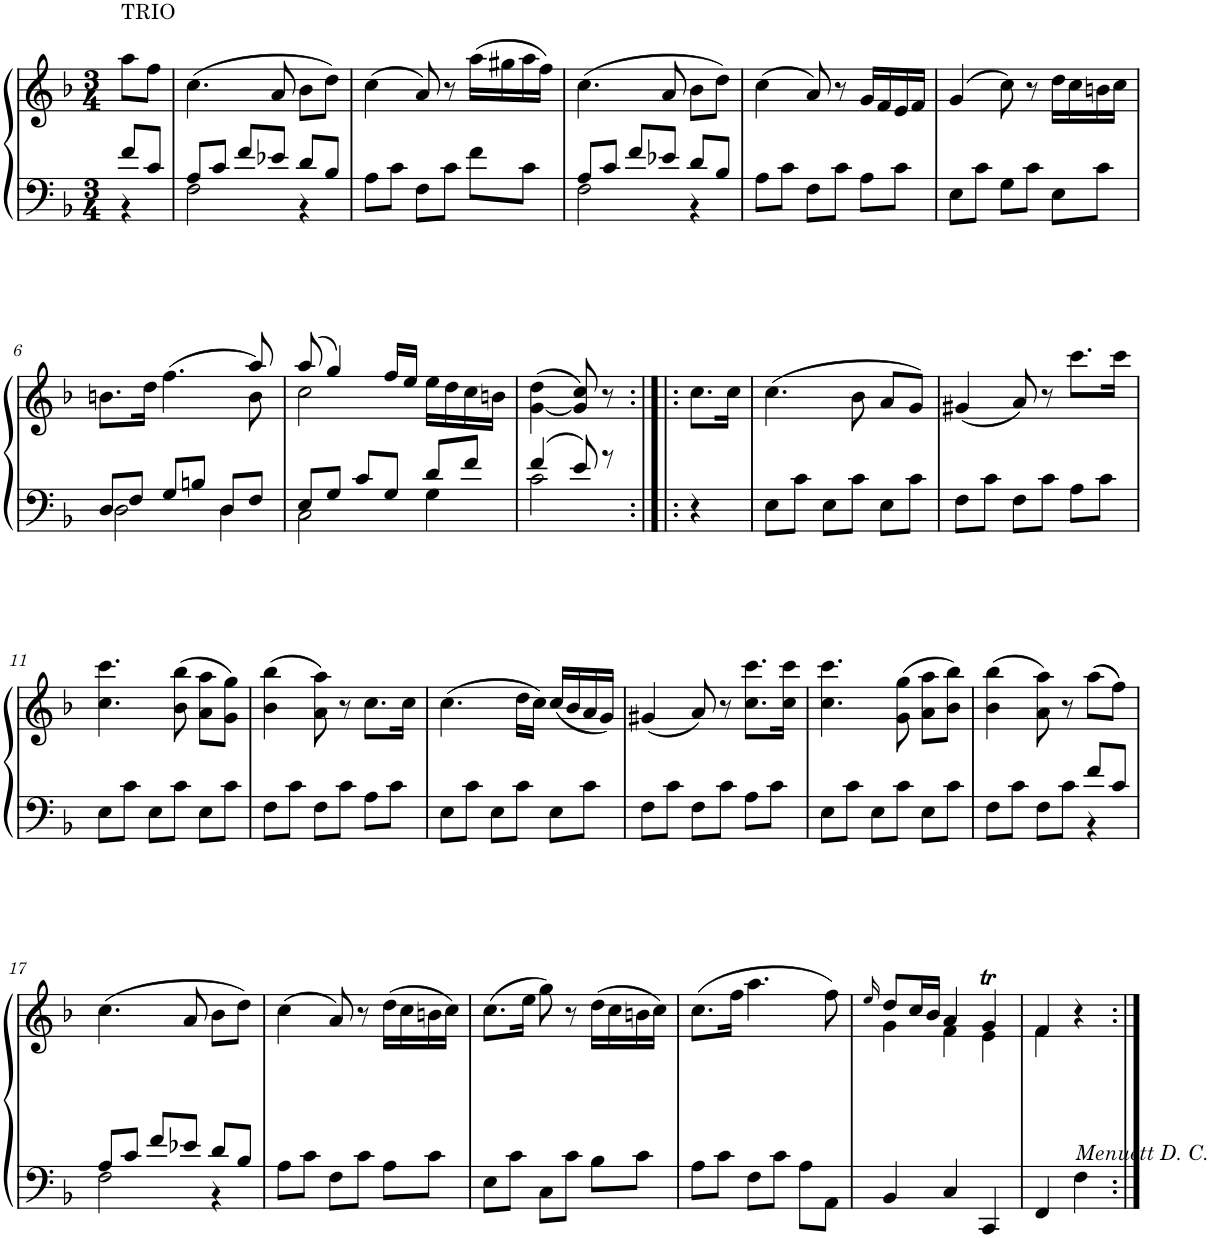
**kern	**kern
*part1	*part1
*staff2	*staff1
*I"Piano	*
*I'Pno.	*
*clefF4	*clefG2
*k[b-]	*k[b-]
*M3/4	*M3/4
=	=
*^	*
!	!	!LO:TX:a:t=TRIO
8f/L	4r	8aa\L
8c/J	.	8ff\J
=1	=1	=1
8A/L	2F\	(4.cc\
8c/J	.	.
8f/L	.	.
8e-X/J	.	8a/
8d/L	4r	8b-\L
8B-/J	.	8dd\J)
*v	*v	*
=2	=2
8A\L	(4cc\
8c\J	.
8F\L	8a/)
8c\J	8r
8f\L	(16aa\LL
.	16gg#X\
8c\J	16aa\
.	16ff\JJ)
=3	=3
*^	*
8A/L	2F\	(4.cc\
8c/J	.	.
8f/L	.	.
8e-X/J	.	8a/
8d/L	4r	8b-\L
8B-/J	.	8dd\J)
*v	*v	*
=4	=4
8A\L	(4cc\
8c\J	.
8F\L	8a/)
8c\J	8r
8A\L	16g/LL
.	16f/
8c\J	16e/
.	16f/JJ
=5	=5
8E\L	(4g/
8c\J	.
8G\L	8cc\)
8c\J	8r
8E\L	16dd\LL
.	16cc\
8c\J	16bn\
.	16cc\JJ
!!LO:LB:g=z
=6	=6
*^	*^
8D/L	2D\	8.bn\L	2ryy
8F/J	.	.	.
.	.	16dd\Jk	.
8G/L	.	(4.ff\	.
8Bn/J	.	.	.
8D/L	4D\	.	8ryy
8F/J	.	8aa/)	8b\
=7	=7	=7	=7
8E/L	2C\	(8aa/	2cc\
8G/J	.	4gg/)	.
8c/L	.	.	.
8G/J	.	16ff/LL	.
.	.	16ee/JJ	.
8d/L	4G\	16ee\LL	4ryy
.	.	16dd\	.
8f/J	.	16cc\	.
.	.	16bn\JJ	.
*	*	*v	*v
=8	=8	=8
4f/	2c\	([4g\ 4dd\
8e/	.	8g/] 8cc/)
8r	.	8r
*v	*v	*
=8X1:|!|:	=8X1:|!|:
4r	8.cc\L
.	16cc\Jk
=9	=9
8E\L	(4.cc\
8c\J	.
8E\L	.
8c\J	8b-\
8E\L	8a/L
8c\J	8g/J)
=10	=10
8F\L	(4g#X/
8c\J	.
8F\L	8a/)
8c\J	8r
8A\L	8.ccc\L
8c\J	.
.	16ccc\Jk
!!LO:LB:g=z
=11	=11
8E\L	4.cc\ 4.ccc\
8c\J	.
8E\L	.
8c\J	(8b-\ 8bb-\
8E\L	8a\ 8aa\L
8c\J	8g\ 8gg\J)
=12	=12
8F\L	(4b-\ 4bb-\
8c\J	.
8F\L	8a\ 8aa\)
8c\J	8r
8A\L	8.cc\L
8c\J	.
.	16cc\Jk
=13	=13
8E\L	(4.cc\
8c\J	.
8E\L	.
8c\J	16dd\LL
.	16cc\JJ)
8E\L	(16cc/LL
.	16b-/
8c\J	16a/
.	16g/JJ)
=14	=14
8F\L	(4g#X/
8c\J	.
8F\L	8a/)
8c\J	8r
8A\L	8.cc\ 8.ccc\L
8c\J	.
.	16cc\ 16ccc\Jk
=15	=15
8E\L	4.cc\ 4.ccc\
8c\J	.
8E\L	.
8c\J	(8g\ 8gg\
8E\L	8a\ 8aa\L
8c\J	8b-\ 8bb-\J)
=16	=16
*^	*
8F\L	2ryy	(4b-\ 4bb-\
8c\J	.	.
8F\L	.	8a\ 8aa\)
8c\J	.	8r
8f/L	4r	((8aa\L
8c/J	.	8ff\J))
!!LO:LB:g=z
=17	=17	=17
8A/L	2F\	(4.cc\
8c/J	.	.
8f/L	.	.
8e-X/J	.	8a/
8d/L	4r	8b-\L
8B-/J	.	8dd\J)
*v	*v	*
=18	=18
8A\L	(4cc\
8c\J	.
8F\L	8a/)
8c\J	8r
8A\L	(16dd\LL
.	16cc\
8c\J	16bn\
.	16cc\JJ)
=19	=19
8E\L	(8.cc\L
8c\J	.
.	16ee\Jk
8C\L	8gg\)
8c\J	8r
8B-\L	(16dd\LL
.	16cc\
8c\J	16bn\
.	16cc\JJ)
=20	=20
8A\L	(8.cc\L
8c\J	.
.	16ff\Jk
8F\L	4.aa\
8c\J	.
8A\L	.
8AA\J	8ff\)
=21	=21
.	16qee/
*	*^
4BB-/	8dd/L	4g\
.	16cc/L	.
.	16b-/JJ	.
4C/	4a/	4f\
4CC/	4gT/	4e\
=22	=22	=22
4FF/	4f/	4f\
!	!LO:TX:b:i:t=Menuett D. C.	!
4F\	4r	4ryy
*	*v	*v
=:|!	=:|!
*-	*-
